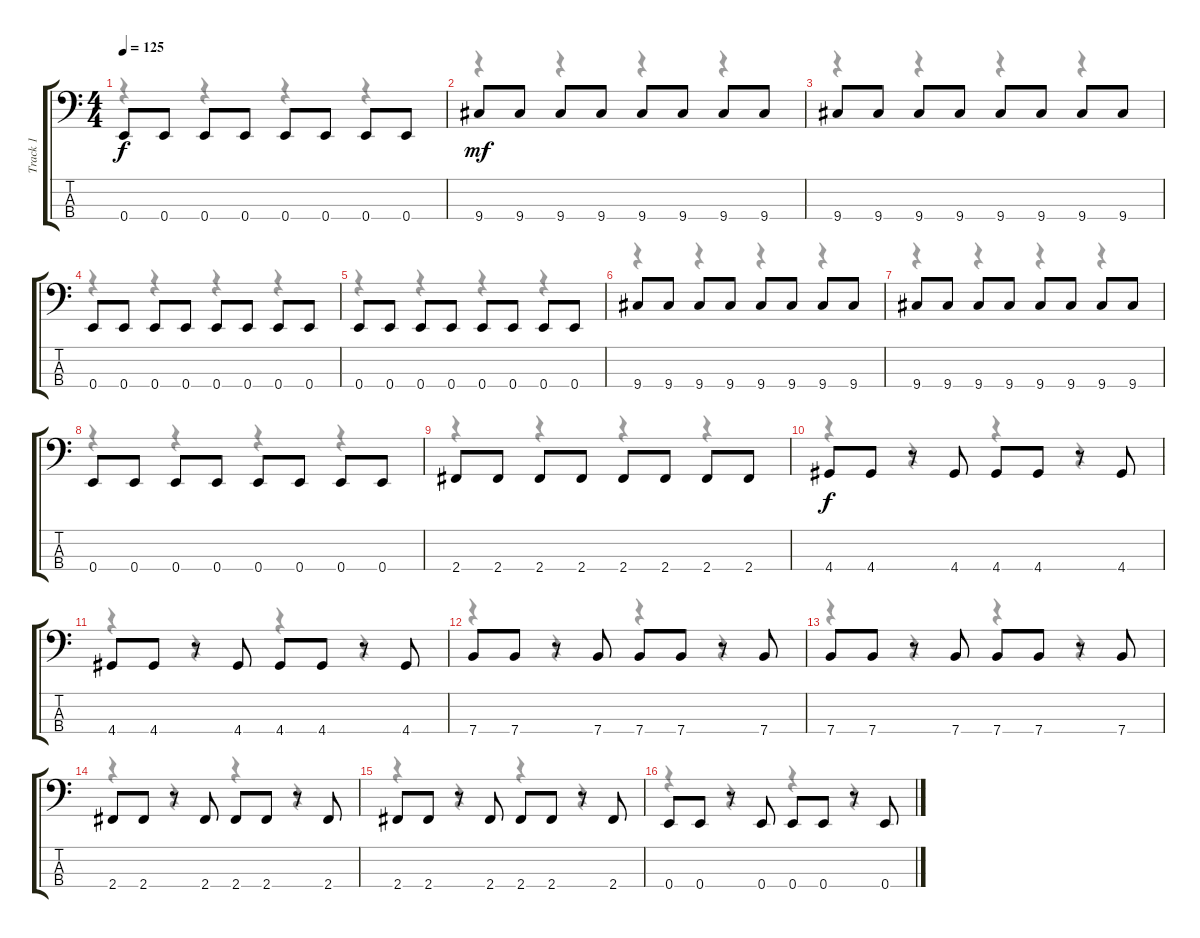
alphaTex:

\track ("Track 1" "Track 1") {instrument electricbassfinger}
\staff {score tabs}
\tuning (G2 D2 A1 E1) {hide}
\voice
\ts (4 4)
\tempo 125
\clef f4
\ks c
0.4.8{dy f} 0.4.8 0.4.8 0.4.8 0.4.8 0.4.8 0.4.8 0.4.8 |
9.4.8{dy mf} 9.4.8 9.4.8 9.4.8 9.4.8 9.4.8 9.4.8 9.4.8 |
9.4.8 9.4.8 9.4.8 9.4.8 9.4.8 9.4.8 9.4.8 9.4.8 |
0.4.8 0.4.8 0.4.8 0.4.8 0.4.8 0.4.8 0.4.8 0.4.8 |
0.4.8 0.4.8 0.4.8 0.4.8 0.4.8 0.4.8 0.4.8 0.4.8 |
9.4.8 9.4.8 9.4.8 9.4.8 9.4.8 9.4.8 9.4.8 9.4.8 |
9.4.8 9.4.8 9.4.8 9.4.8 9.4.8 9.4.8 9.4.8 9.4.8 |
0.4.8 0.4.8 0.4.8 0.4.8 0.4.8 0.4.8 0.4.8 0.4.8 |
2.4.8 2.4.8 2.4.8 2.4.8 2.4.8 2.4.8 2.4.8 2.4.8 |
4.4.8{dy f} 4.4.8 r.8 4.4.8 4.4.8 4.4.8 r.8 4.4.8 |
4.4.8 4.4.8 r.8 4.4.8 4.4.8 4.4.8 r.8 4.4.8 |
7.4.8 7.4.8 r.8 7.4.8 7.4.8 7.4.8 r.8 7.4.8 |
7.4.8 7.4.8 r.8 7.4.8 7.4.8 7.4.8 r.8 7.4.8 |
2.4.8 2.4.8 r.8 2.4.8 2.4.8 2.4.8 r.8 2.4.8 |
2.4.8 2.4.8 r.8 2.4.8 2.4.8 2.4.8 r.8 2.4.8 |
0.4.8 0.4.8 r.8 0.4.8 0.4.8 0.4.8 r.8 0.4.8
\voice
\clef f4
\ottava regular
\simile none
\ks c
r.4{dy f} r.4 r.4 r.4 |
r.4 r.4 r.4 r.4 |
r.4 r.4 r.4 r.4 |
r.4 r.4 r.4 r.4 |
r.4 r.4 r.4 r.4 |
r.4 r.4 r.4 r.4 |
r.4 r.4 r.4 r.4 |
r.4 r.4 r.4 r.4 |
r.4 r.4 r.4 r.4 |
r.4 r.4 r.4 r.4 |
r.4 r.4 r.4 r.4 |
r.4 r.4 r.4 r.4 |
r.4 r.4 r.4 r.4 |
r.4 r.4 r.4 r.4 |
r.4 r.4 r.4 r.4 |
r.4 r.4 r.4 r.4
